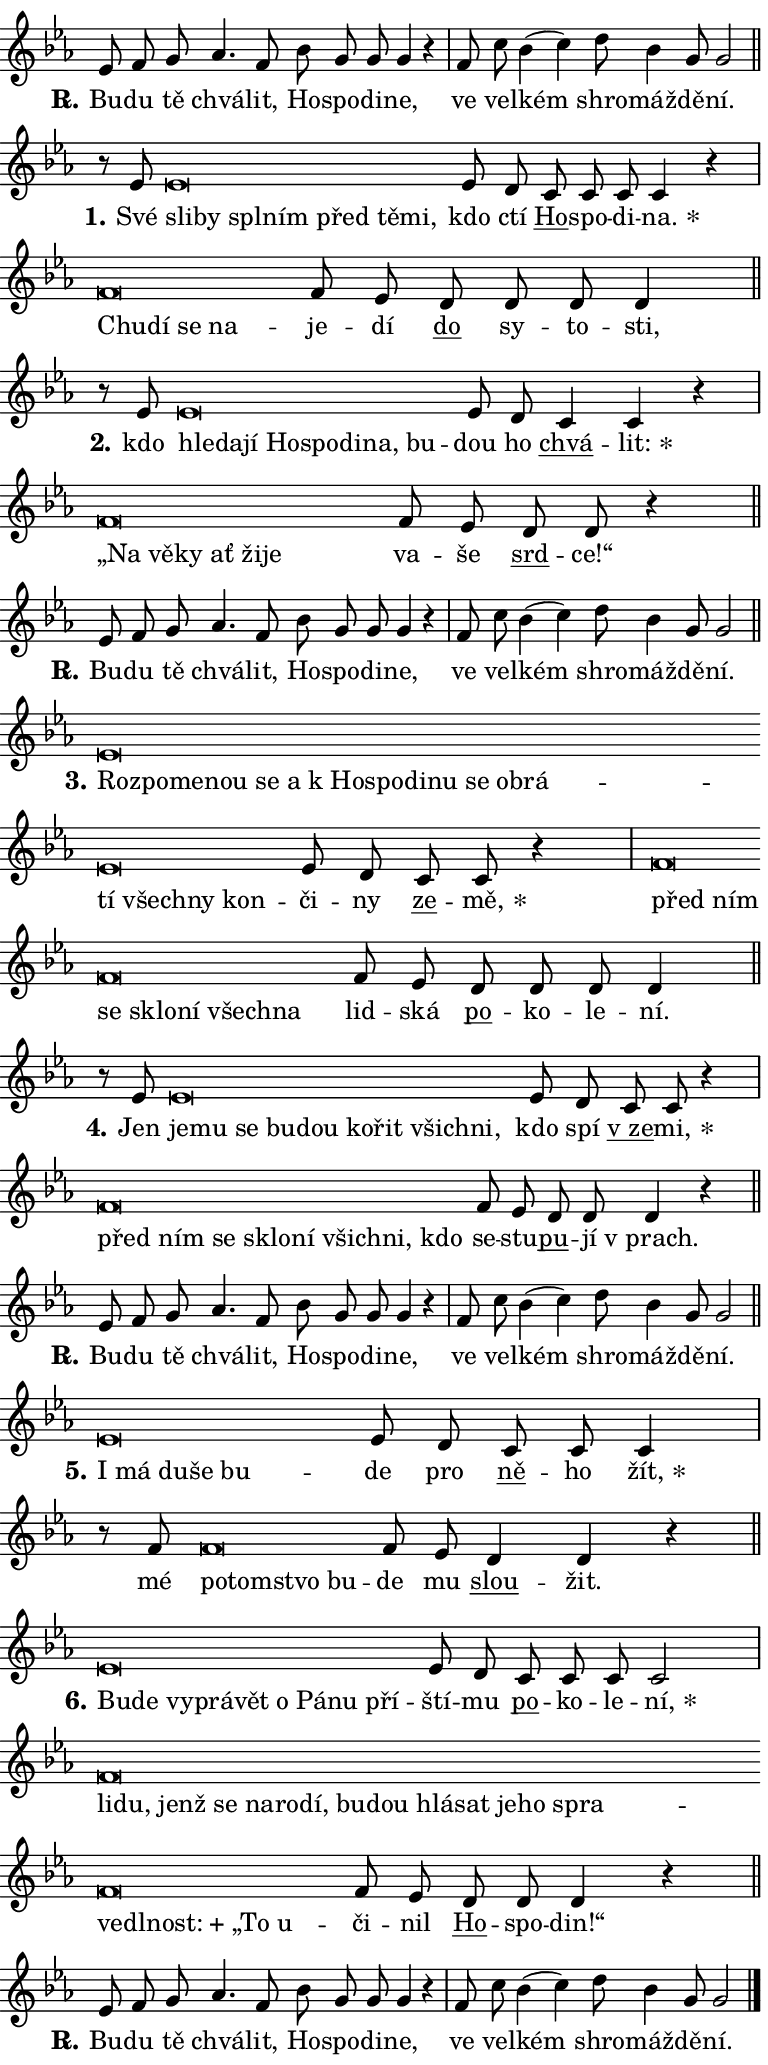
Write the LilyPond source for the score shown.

\version "2.24.0"
\header { tagline = "" }
\paper {
  indent = 0\cm
  top-margin = 0\cm
  right-margin = 0.13\cm % to fit lyric hyphens
  bottom-margin = 0\cm
  left-margin = 0\cm
  paper-width = 13\cm
  page-breaking = #ly:one-page-breaking
  system-system-spacing.basic-distance = #11
  score-system-spacing.basic-distance = #11
  ragged-last = ##f
}


%% Author: Thomas Morley
%% https://lists.gnu.org/archive/html/lilypond-user/2020-05/msg00002.html
#(define (line-position grob)
"Returns position of @var[grob} in current system:
   @code{'start}, if at first time-step
   @code{'end}, if at last time-step
   @code{'middle} otherwise
"
  (let* ((col (ly:item-get-column grob))
         (ln (ly:grob-object col 'left-neighbor))
         (rn (ly:grob-object col 'right-neighbor))
         (col-to-check-left (if (ly:grob? ln) ln col))
         (col-to-check-right (if (ly:grob? rn) rn col))
         (break-dir-left
           (and
             (ly:grob-property col-to-check-left 'non-musical #f)
             (ly:item-break-dir col-to-check-left)))
         (break-dir-right
           (and
             (ly:grob-property col-to-check-right 'non-musical #f)
             (ly:item-break-dir col-to-check-right))))
        (cond ((eqv? 1 break-dir-left) 'start)
              ((eqv? -1 break-dir-right) 'end)
              (else 'middle))))

#(define (tranparent-at-line-position vctor)
  (lambda (grob)
  "Relying on @code{line-position} select the relevant enry from @var{vctor}.
Used to determine transparency,"
    (case (line-position grob)
      ((end) (not (vector-ref vctor 0)))
      ((middle) (not (vector-ref vctor 1)))
      ((start) (not (vector-ref vctor 2))))))

noteHeadBreakVisibility =
#(define-music-function (break-visibility)(vector?)
"Makes @code{NoteHead}s transparent relying on @var{break-visibility}"
#{
  \override NoteHead.transparent =
    #(tranparent-at-line-position break-visibility)
#})

#(define delete-ledgers-for-transparent-note-heads
  (lambda (grob)
    "Reads whether a @code{NoteHead} is transparent.
If so this @code{NoteHead} is removed from @code{'note-heads} from
@var{grob}, which is supposed to be @code{LedgerLineSpanner}.
As a result ledgers are not printed for this @code{NoteHead}"
    (let* ((nhds-array (ly:grob-object grob 'note-heads))
           (nhds-list
             (if (ly:grob-array? nhds-array)
                 (ly:grob-array->list nhds-array)
                 '()))
           ;; Relies on the transparent-property being done before
           ;; Staff.LedgerLineSpanner.after-line-breaking is executed.
           ;; This is fragile ...
           (to-keep
             (remove
               (lambda (nhd)
                 (ly:grob-property nhd 'transparent #f))
               nhds-list)))
      ;; TODO find a better method to iterate over grob-arrays, similiar
      ;; to filter/remove etc for lists
      ;; For now rebuilt from scratch
      (set! (ly:grob-object grob 'note-heads)  '())
      (for-each
        (lambda (nhd)
          (ly:pointer-group-interface::add-grob grob 'note-heads nhd))
        to-keep))))

squashNotes = {
  \override NoteHead.X-extent = #'(-0.2 . 0.2)
  \override NoteHead.Y-extent = #'(-0.75 . 0)
  \override NoteHead.stencil =
    #(lambda (grob)
       (let ((pos (ly:grob-property grob 'staff-position)))
         (begin
           (if (< pos -7) (display "ERROR: Lower brevis then expected\n") (display ""))
           (if (<= pos -6) ly:text-interface::print ly:note-head::print))))
}
unSquashNotes = {
  \revert NoteHead.X-extent
  \revert NoteHead.Y-extent
  \revert NoteHead.stencil
}

hideNotes = \noteHeadBreakVisibility #begin-of-line-visible
unHideNotes = \noteHeadBreakVisibility #all-visible

% work-around for resetting accidentals
% https://lilypond.org/doc/v2.23/Documentation/notation/displaying-rhythms#unmetered-music
cadenzaMeasure = {
  \cadenzaOff
  \partial 1024 s1024
  \cadenzaOn
}

#(define-markup-command (accent layout props text) (markup?)
  "Underline accented syllable"
  (interpret-markup layout props
    #{\markup \override #'(offset . 4.3) \underline { #text }#}))

responsum = \markup \concat {
  "R" \hspace #-1.05 \path #0.1 #'((moveto 0 0.07) (lineto 0.9 0.8)) \hspace #0.05 "."
}

spaceSize = #0.6828661417322834 % exact space size for TeX Gyre Schola

\layout {
  \context {
    \Staff
    \remove "Time_signature_engraver"
    \override LedgerLineSpanner.after-line-breaking = #delete-ledgers-for-transparent-note-heads
  }
  \context {
    \Lyrics {
      \override LyricSpace.minimum-distance = \spaceSize
      \override LyricText.font-name = #"TeX Gyre Schola"
      \override LyricText.font-size = 1
      \override StanzaNumber.font-name = #"TeX Gyre Schola Bold"
      \override StanzaNumber.font-size = 1
    }
  }
  \context {
    \Score 
    \override NoteHead.text =
      #(lambda (grob) 
        (let ((pos (ly:grob-property grob 'staff-position)))
          #{\markup {
            \combine
              \halign #-0.55 \raise #(if (= pos -6) 0 0.5) \override #'(thickness . 2) \draw-line #'(3.2 . 0)
              \musicglyph "noteheads.sM1"
          }#}))
  }
}

% magnetic-lyrics.ily
%
%   written by
%     Jean Abou Samra <jean@abou-samra.fr>
%     Werner Lemberg <wl@gnu.org>
%
%   adapted by
%     Jiri Hon <jiri.hon@gmail.com>
%
% Version 2022-Apr-15

% https://www.mail-archive.com/lilypond-user@gnu.org/msg149350.html

#(define (Left_hyphen_pointer_engraver context)
   "Collect syllable-hyphen-syllable occurrences in lyrics and store
them in properties.  This engraver only looks to the left.  For
example, if the lyrics input is @code{foo -- bar}, it does the
following.

@itemize @bullet
@item
Set the @code{text} property of the @code{LyricHyphen} grob between
@q{foo} and @q{bar} to @code{foo}.

@item
Set the @code{left-hyphen} property of the @code{LyricText} grob with
text @q{foo} to the @code{LyricHyphen} grob between @q{foo} and
@q{bar}.
@end itemize

Use this auxiliary engraver in combination with the
@code{lyric-@/text::@/apply-@/magnetic-@/offset!} hook."
   (let ((hyphen #f)
         (text #f))
     (make-engraver
      (acknowledgers
       ((lyric-syllable-interface engraver grob source-engraver)
        (set! text grob)))
      (end-acknowledgers
       ((lyric-hyphen-interface engraver grob source-engraver)
        ;(when (not (grob::has-interface grob 'lyric-space-interface))
          (set! hyphen grob)));)
      ((stop-translation-timestep engraver)
       (when (and text hyphen)
         (ly:grob-set-object! text 'left-hyphen hyphen))
       (set! text #f)
       (set! hyphen #f)))))

#(define (lyric-text::apply-magnetic-offset! grob)
   "If the space between two syllables is less than the value in
property @code{LyricText@/.details@/.squash-threshold}, move the right
syllable to the left so that it gets concatenated with the left
syllable.

Use this function as a hook for
@code{LyricText@/.after-@/line-@/breaking} if the
@code{Left_@/hyphen_@/pointer_@/engraver} is active."
   (let ((hyphen (ly:grob-object grob 'left-hyphen #f)))
     (when hyphen
       (let ((left-text (ly:spanner-bound hyphen LEFT)))
         (when (grob::has-interface left-text 'lyric-syllable-interface)
           (let* ((common (ly:grob-common-refpoint grob left-text X))
                  (this-x-ext (ly:grob-extent grob common X))
                  (left-x-ext
                   (begin
                     ;; Trigger magnetism for left-text.
                     (ly:grob-property left-text 'after-line-breaking)
                     (ly:grob-extent left-text common X)))
                  ;; `delta` is the gap width between two syllables.
                  (delta (- (interval-start this-x-ext)
                            (interval-end left-x-ext)))
                  (details (ly:grob-property grob 'details))
                  (threshold (assoc-get 'squash-threshold details 0.2)))
             (when (< delta threshold)
               (let* (;; We have to manipulate the input text so that
                      ;; ligatures crossing syllable boundaries are not
                      ;; disabled.  For languages based on the Latin
                      ;; script this is essentially a beautification.
                      ;; However, for non-Western scripts it can be a
                      ;; necessity.
                      (lt (ly:grob-property left-text 'text))
                      (rt (ly:grob-property grob 'text))
                      (is-space (grob::has-interface hyphen 'lyric-space-interface))
                      (space (if is-space " " ""))
                      (extra-delta (if is-space spaceSize 0))
                      ;; Append new syllable.
                      (ltrt-space (if (and (string? lt) (string? rt))
                                (string-append lt space rt)
                                (make-concat-markup (list lt space rt))))
                      ;; Right-align `ltrt` to the right side.
                      (ltrt-space-markup (grob-interpret-markup
                               grob
                               (make-translate-markup
                                (cons (interval-length this-x-ext) 0)
                                (make-right-align-markup ltrt-space)))))
                 (begin
                   ;; Don't print `left-text`.
                   (ly:grob-set-property! left-text 'stencil #f)
                   ;; Set text and stencil (which holds all collected
                   ;; syllables so far) and shift it to the left.
                   (ly:grob-set-property! grob 'text ltrt-space)
                   (ly:grob-set-property! grob 'stencil ltrt-space-markup)
                   (ly:grob-translate-axis! grob (- (- delta extra-delta)) X))))))))))


#(define (lyric-hyphen::displace-bounds-first grob)
   ;; Make very sure this callback isn't triggered too early.
   (let ((left (ly:spanner-bound grob LEFT))
         (right (ly:spanner-bound grob RIGHT)))
     (ly:grob-property left 'after-line-breaking)
     (ly:grob-property right 'after-line-breaking)
     (ly:lyric-hyphen::print grob)))

squashThreshold = #0.4

\layout {
  \context {
    \Lyrics
    \consists #Left_hyphen_pointer_engraver
    \override LyricText.after-line-breaking =
      #lyric-text::apply-magnetic-offset!
    \override LyricHyphen.stencil = #lyric-hyphen::displace-bounds-first
    \override LyricText.details.squash-threshold = \squashThreshold
    \override LyricHyphen.minimum-distance = 0
    \override LyricHyphen.minimum-length = \squashThreshold
  }
}

squashText = \override LyricText.details.squash-threshold = 9999
unSquashText = \override LyricText.details.squash-threshold = \squashThreshold

leftText = \override LyricText.self-alignment-X = #LEFT
unLeftText = \revert LyricText.self-alignment-X

starOffset = #(lambda (grob) 
                (let ((x_offset (ly:self-alignment-interface::aligned-on-x-parent grob)))
                  (if (= x_offset 0) 0 (+ x_offset 1.2))))

star = #(define-music-function (syllable)(string?)
"Append star separator at the end of a syllable"
#{
  \once \override LyricText.X-offset = #starOffset
  \lyricmode { \markup {
    #syllable
    \override #'((font-name . "TeX Gyre Schola Bold")) \hspace #0.2 \lower #0.65 \larger "*"
  } }
#})

starAccent = #(define-music-function (syllable)(string?)
"Append star separator at the end of a syllable and make accent"
#{
  \once \override LyricText.X-offset = #starOffset
  \lyricmode { \markup {
    \accent #syllable
    \override #'((font-name . "TeX Gyre Schola Bold")) \hspace #0.2 \lower #0.65 \larger "*"
  } }
#})

breath = #(define-music-function (syllable)(string?)
"Append breathing indicator at the end of a syllable"
#{
  \lyricmode { \markup { #syllable "+" } }
#})

optionalBreath = #(define-music-function (syllable)(string?)
"Append optional breathing indicator at the end of a syllable"
#{
  \lyricmode { \markup { #syllable "(+)" } }
#})


\score {
    <<
        \new Voice = "melody" { \cadenzaOn \key es \major \relative { es'8 f g as4. f8 \bar "" bes g g \bar "" g4 r \cadenzaMeasure \bar "|" f8 c' \bar "" bes4( c) \bar "" d8 bes4 g8 g2 \cadenzaMeasure \bar "||" \break } }
        \new Lyrics \lyricsto "melody" { \lyricmode { \set stanza = \responsum
Bu -- du tě chvá -- lit, Ho -- spo -- di -- ne, ve vel -- kém shro -- máž -- dě -- ní. } }
    >>
    \layout {}
}

\score {
    <<
        \new Voice = "melody" { \cadenzaOn \key es \major \relative { r8 es'8 \squashNotes es\breve*1/16 \hideNotes \breve*1/16 \bar "" \breve*1/16 \bar "" \breve*1/16 \bar "" \breve*1/16 \bar "" \breve*1/16 \breve*1/16 \bar "" \unHideNotes \unSquashNotes es8 d \bar "" c c c c4 r \cadenzaMeasure \bar "|" \squashNotes f\breve*1/16 \hideNotes \breve*1/16 \bar "" \breve*1/16 \breve*1/16 \bar "" \unHideNotes \unSquashNotes f8 es \bar "" d d d d4 \cadenzaMeasure \bar "||" \break } }
        \new Lyrics \lyricsto "melody" { \lyricmode { \set stanza = "1."
Své \leftText sli -- \squashText by spl -- ním před tě -- mi, \unLeftText \unSquashText kdo ctí \markup \accent Ho -- spo -- di -- \star na. \leftText Chu -- \squashText dí se na -- \unLeftText \unSquashText je -- dí \markup \accent do sy -- to -- sti, } }
    >>
    \layout {}
}

\score {
    <<
        \new Voice = "melody" { \cadenzaOn \key es \major \relative { r8 es'8 \squashNotes es\breve*1/16 \hideNotes \breve*1/16 \bar "" \breve*1/16 \bar "" \breve*1/16 \bar "" \breve*1/16 \bar "" \breve*1/16 \bar "" \breve*1/16 \breve*1/16 \bar "" \unHideNotes \unSquashNotes es8 d \bar "" c4 c r \cadenzaMeasure \bar "|" \squashNotes f\breve*1/16 \hideNotes \breve*1/16 \bar "" \breve*1/16 \bar "" \breve*1/16 \bar "" \breve*1/16 \breve*1/16 \bar "" \unHideNotes \unSquashNotes f8 es \bar "" d8 d r4 \cadenzaMeasure \bar "||" \break } }
        \new Lyrics \lyricsto "melody" { \lyricmode { \set stanza = "2."
kdo \leftText hle -- \squashText da -- jí Ho -- spo -- di -- na, bu -- \unLeftText \unSquashText dou ho \markup \accent chvá -- \star lit: \leftText „Na \squashText vě -- ky ať ži -- je \unLeftText \unSquashText va -- še \markup \accent srd -- ce!“ } }
    >>
    \layout {}
}

\score {
    <<
        \new Voice = "melody" { \cadenzaOn \key es \major \relative { es'8 f g as4. f8 \bar "" bes g g \bar "" g4 r \cadenzaMeasure \bar "|" f8 c' \bar "" bes4( c) \bar "" d8 bes4 g8 g2 \cadenzaMeasure \bar "||" \break } }
        \new Lyrics \lyricsto "melody" { \lyricmode { \set stanza = \responsum
Bu -- du tě chvá -- lit, Ho -- spo -- di -- ne, ve vel -- kém shro -- máž -- dě -- ní. } }
    >>
    \layout {}
}

\score {
    <<
        \new Voice = "melody" { \cadenzaOn \key es \major \relative { \squashNotes es'\breve*1/16 \hideNotes \breve*1/16 \bar "" \breve*1/16 \bar "" \breve*1/16 \bar "" \breve*1/16 \bar "" \breve*1/16 \bar "" \breve*1/16 \bar "" \breve*1/16 \bar "" \breve*1/16 \bar "" \breve*1/16 \bar "" \breve*1/16 \bar "" \breve*1/16 \bar "" \breve*1/16 \bar "" \breve*1/16 \bar "" \breve*1/16 \bar "" \breve*1/16 \breve*1/16 \bar "" \unHideNotes \unSquashNotes es8 d \bar "" c8 c r4 \cadenzaMeasure \bar "|" \squashNotes f\breve*1/16 \hideNotes \breve*1/16 \bar "" \breve*1/16 \bar "" \breve*1/16 \bar "" \breve*1/16 \bar "" \breve*1/16 \breve*1/16 \bar "" \unHideNotes \unSquashNotes f8 es \bar "" d d d d4 \cadenzaMeasure \bar "||" \break } }
        \new Lyrics \lyricsto "melody" { \lyricmode { \set stanza = "3."
\leftText Roz -- \squashText po -- me -- nou se a "k Ho" -- spo -- di -- nu se ob -- rá -- tí všech -- ny kon -- \unLeftText \unSquashText či -- ny \markup \accent ze -- \star mě, \leftText před \squashText ním se sklo -- ní všech -- na \unLeftText \unSquashText lid -- ská \markup \accent po -- ko -- le -- ní. } }
    >>
    \layout {}
}

\score {
    <<
        \new Voice = "melody" { \cadenzaOn \key es \major \relative { r8 es'8 \squashNotes es\breve*1/16 \hideNotes \breve*1/16 \bar "" \breve*1/16 \bar "" \breve*1/16 \bar "" \breve*1/16 \bar "" \breve*1/16 \bar "" \breve*1/16 \bar "" \breve*1/16 \breve*1/16 \bar "" \unHideNotes \unSquashNotes es8 d \bar "" c8 c r4 \cadenzaMeasure \bar "|" \squashNotes f\breve*1/16 \hideNotes \breve*1/16 \bar "" \breve*1/16 \bar "" \breve*1/16 \bar "" \breve*1/16 \bar "" \breve*1/16 \bar "" \breve*1/16 \breve*1/16 \bar "" \unHideNotes \unSquashNotes f8 es \bar "" d d d4 r \cadenzaMeasure \bar "||" \break } }
        \new Lyrics \lyricsto "melody" { \lyricmode { \set stanza = "4."
Jen \leftText je -- \squashText mu se bu -- dou ko -- řit všich -- ni, \unLeftText \unSquashText kdo spí \markup \accent "v ze" -- \star mi, \leftText před \squashText ním se sklo -- ní všich -- ni, kdo \unLeftText \unSquashText se -- stu -- \markup \accent pu -- jí "v prach." } }
    >>
    \layout {}
}

\score {
    <<
        \new Voice = "melody" { \cadenzaOn \key es \major \relative { es'8 f g as4. f8 \bar "" bes g g \bar "" g4 r \cadenzaMeasure \bar "|" f8 c' \bar "" bes4( c) \bar "" d8 bes4 g8 g2 \cadenzaMeasure \bar "||" \break } }
        \new Lyrics \lyricsto "melody" { \lyricmode { \set stanza = \responsum
Bu -- du tě chvá -- lit, Ho -- spo -- di -- ne, ve vel -- kém shro -- máž -- dě -- ní. } }
    >>
    \layout {}
}

\score {
    <<
        \new Voice = "melody" { \cadenzaOn \key es \major \relative { \squashNotes es'\breve*1/16 \hideNotes \breve*1/16 \bar "" \breve*1/16 \bar "" \breve*1/16 \breve*1/16 \bar "" \unHideNotes \unSquashNotes es8 d \bar "" c c c4 \cadenzaMeasure \bar "|" r8 f8 \squashNotes f\breve*1/16 \hideNotes \breve*1/16 \bar "" \breve*1/16 \breve*1/16 \bar "" \unHideNotes \unSquashNotes f8 es \bar "" d4 d r \cadenzaMeasure \bar "||" \break } }
        \new Lyrics \lyricsto "melody" { \lyricmode { \set stanza = "5."
\leftText I \squashText má du -- še bu -- \unLeftText \unSquashText de pro \markup \accent ně -- ho \star žít, mé \leftText po -- \squashText tom -- stvo bu -- \unLeftText \unSquashText de mu \markup \accent slou -- žit. } }
    >>
    \layout {}
}

\score {
    <<
        \new Voice = "melody" { \cadenzaOn \key es \major \relative { \squashNotes es'\breve*1/16 \hideNotes \breve*1/16 \bar "" \breve*1/16 \bar "" \breve*1/16 \bar "" \breve*1/16 \bar "" \breve*1/16 \bar "" \breve*1/16 \bar "" \breve*1/16 \breve*1/16 \bar "" \unHideNotes \unSquashNotes es8 d \bar "" c c c c2 \cadenzaMeasure \bar "|" \squashNotes f\breve*1/16 \hideNotes \breve*1/16 \bar "" \breve*1/16 \bar "" \breve*1/16 \bar "" \breve*1/16 \bar "" \breve*1/16 \bar "" \breve*1/16 \bar "" \breve*1/16 \bar "" \breve*1/16 \bar "" \breve*1/16 \bar "" \breve*1/16 \bar "" \breve*1/16 \bar "" \breve*1/16 \bar "" \breve*1/16 \bar "" \breve*1/16 \bar "" \breve*1/16 \bar "" \breve*1/16 \bar "" \breve*1/16 \breve*1/16 \bar "" \unHideNotes \unSquashNotes f8 es \bar "" d d d4 r \cadenzaMeasure \bar "||" \break } }
        \new Lyrics \lyricsto "melody" { \lyricmode { \set stanza = "6."
\leftText Bu -- \squashText de vy -- prá -- vět o Pá -- nu pří -- \unLeftText \unSquashText ští -- mu \markup \accent po -- ko -- le -- \star ní, \leftText li -- \squashText du, jenž se na -- ro -- dí, bu -- dou hlá -- sat je -- ho spra -- ve -- dl -- \breath "nost:" „To u -- \unLeftText \unSquashText či -- nil \markup \accent Ho -- spo -- din!“ } }
    >>
    \layout {}
}

\score {
    <<
        \new Voice = "melody" { \cadenzaOn \key es \major \relative { es'8 f g as4. f8 \bar "" bes g g \bar "" g4 r \cadenzaMeasure \bar "|" f8 c' \bar "" bes4( c) \bar "" d8 bes4 g8 g2 \cadenzaMeasure \bar "||" \break } \bar "|." }
        \new Lyrics \lyricsto "melody" { \lyricmode { \set stanza = \responsum
Bu -- du tě chvá -- lit, Ho -- spo -- di -- ne, ve vel -- kém shro -- máž -- dě -- ní. } }
    >>
    \layout {}
}
